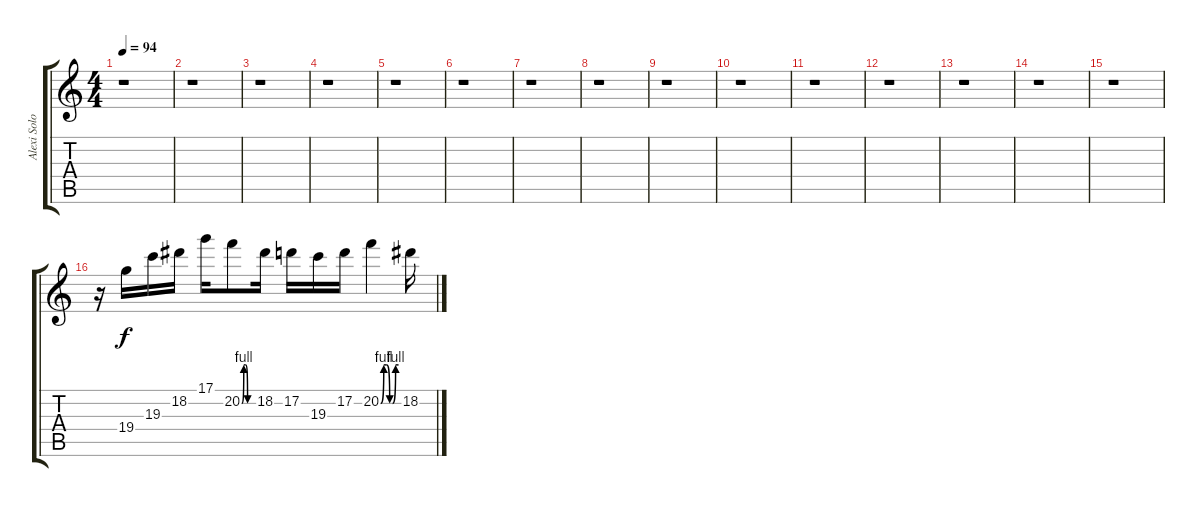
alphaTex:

\track ("Alexi Solo" "Alexi Solo") {instrument distortionguitar}
\staff {score tabs}
\tuning (D4 A3 F3 C3 G2 C2) {hide}
\ts (4 4)
\tempo 94
\clef g2
\ks c
r.1{dy f} |
r.1 |
r.1 |
r.1 |
r.1 |
r.1 |
r.1 |
r.1 |
r.1 |
r.1 |
r.1 |
r.1 |
r.1 |
r.1 |
r.1 |
r.16 19.4.16 19.3.16 18.2.16 17.1.16 20.2{be (custom 0 0 10 4 20 4 30 0 60 0)}.8 18.2.16 17.2.16 19.3.16 17.2.16 20.2{be (custom 0 0 10 4 20 4 30 0 40 0 50 4 60 4)}.4 18.2.16
